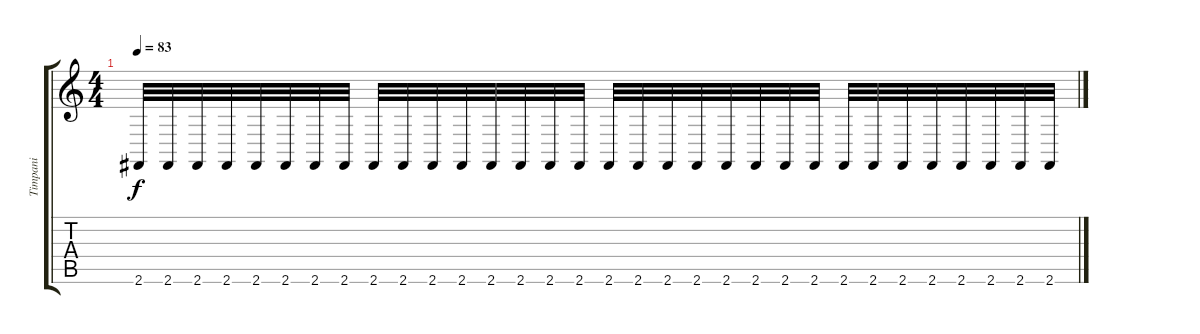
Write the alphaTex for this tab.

\track ("Timpani" "Timpani") {instrument timpani}
\staff {score tabs}
\tuning (E4 B3 G3 D3 A2 E2) {hide}
\ts (4 4)
\tempo 83
\clef g2
\ks c
2.6.32{dy f} 2.6.32 2.6.32 2.6.32 2.6.32 2.6.32 2.6.32 2.6.32 2.6.32 2.6.32 2.6.32 2.6.32 2.6.32 2.6.32 2.6.32 2.6.32 2.6.32 2.6.32 2.6.32 2.6.32 2.6.32 2.6.32 2.6.32 2.6.32 2.6.32 2.6.32 2.6.32 2.6.32 2.6.32 2.6.32 2.6.32 2.6.32
